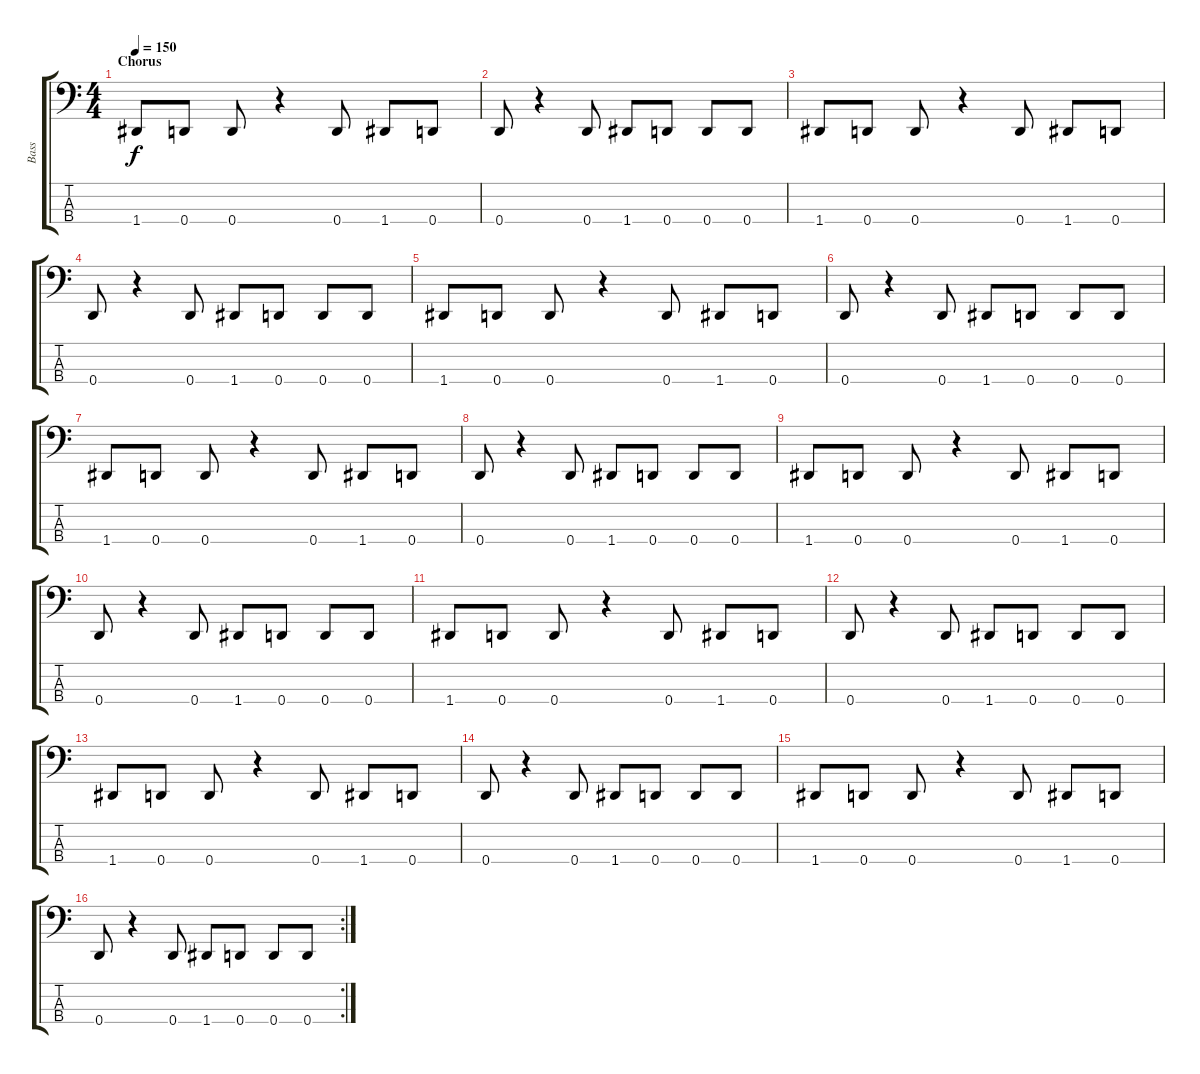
\track ("Bass" "Bass") {instrument electricbassfinger}
\staff {score tabs}
\tuning (G2 D2 A1 D1) {hide}
\ts (4 4)
\section ("" "Chorus")
\tempo 150
\clef f4
\ks c
1.4.8{dy f} 0.4.8 0.4.8 r.4 0.4.8 1.4.8 0.4.8 |
0.4.8 r.4 0.4.8 1.4.8 0.4.8 0.4.8 0.4.8 |
1.4.8 0.4.8 0.4.8 r.4 0.4.8 1.4.8 0.4.8 |
0.4.8 r.4 0.4.8 1.4.8 0.4.8 0.4.8 0.4.8 |
1.4.8 0.4.8 0.4.8 r.4 0.4.8 1.4.8 0.4.8 |
0.4.8 r.4 0.4.8 1.4.8 0.4.8 0.4.8 0.4.8 |
1.4.8 0.4.8 0.4.8 r.4 0.4.8 1.4.8 0.4.8 |
0.4.8 r.4 0.4.8 1.4.8 0.4.8 0.4.8 0.4.8 |
1.4.8 0.4.8 0.4.8 r.4 0.4.8 1.4.8 0.4.8 |
0.4.8 r.4 0.4.8 1.4.8 0.4.8 0.4.8 0.4.8 |
1.4.8 0.4.8 0.4.8 r.4 0.4.8 1.4.8 0.4.8 |
0.4.8 r.4 0.4.8 1.4.8 0.4.8 0.4.8 0.4.8 |
1.4.8 0.4.8 0.4.8 r.4 0.4.8 1.4.8 0.4.8 |
0.4.8 r.4 0.4.8 1.4.8 0.4.8 0.4.8 0.4.8 |
1.4.8 0.4.8 0.4.8 r.4 0.4.8 1.4.8 0.4.8 |
\rc 2
0.4.8 r.4 0.4.8 1.4.8 0.4.8 0.4.8 0.4.8
